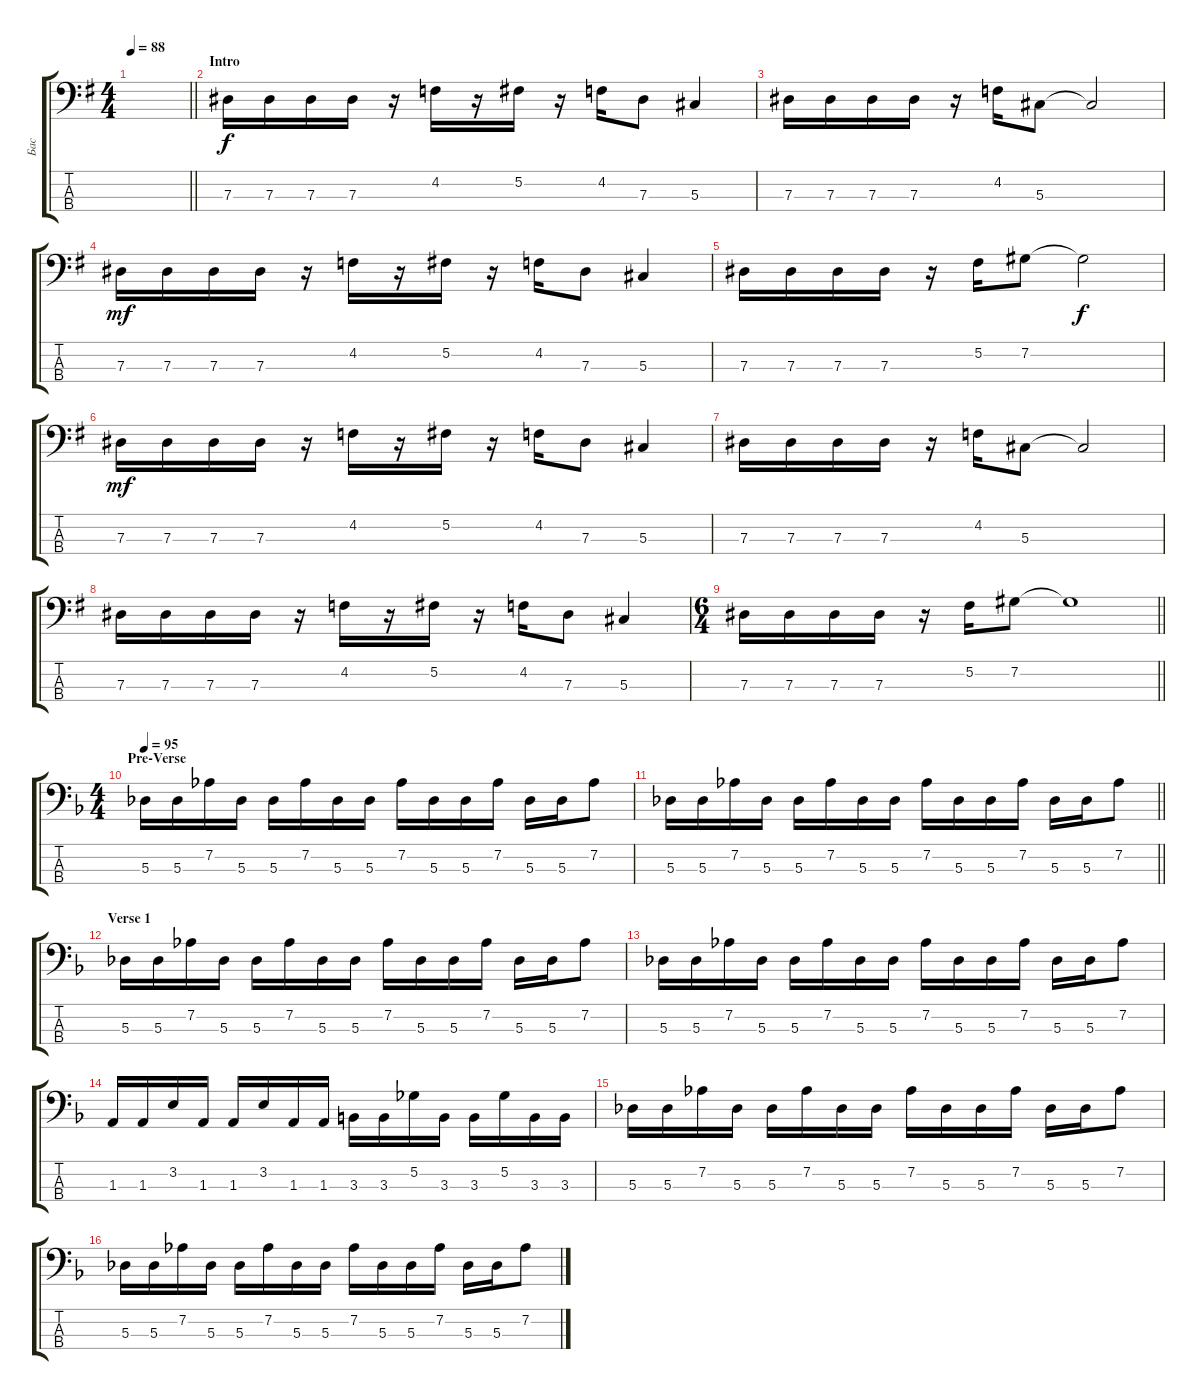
\track ("Бас" "Бас") {instrument electricbassfinger}
\staff {score tabs}
\tuning (Gb2 Db2 Ab1 Eb1) {hide}
\ts (4 4)
\tempo 88
\clef f4
\barLineRight lightlight
\ks eminor
|
\section ("" "Intro")
7.3.16 7.3.16 7.3.16 7.3.16 r.16 4.2.16 r.16 5.2.16 r.16 4.2.16 7.3.8 5.3.4 |
7.3.16 7.3.16 7.3.16 7.3.16 r.16 4.2.16 5.3.8 5.3{t}.2{dy f} |
7.3.16{dy mf} 7.3.16 7.3.16 7.3.16 r.16 4.2.16 r.16 5.2.16 r.16 4.2.16 7.3.8 5.3.4 |
7.3.16 7.3.16 7.3.16 7.3.16 r.16 5.2.16 7.2.8 7.2{t}.2{dy f} |
7.3.16{dy mf} 7.3.16 7.3.16 7.3.16 r.16 4.2.16 r.16 5.2.16 r.16 4.2.16 7.3.8 5.3.4 |
7.3.16 7.3.16 7.3.16 7.3.16 r.16 4.2.16 5.3.8 5.3{t}.2 |
7.3.16 7.3.16 7.3.16 7.3.16 r.16 4.2.16 r.16 5.2.16 r.16 4.2.16 7.3.8 5.3.4 |
\ts (6 4)
\barLineRight lightlight
7.3.16 7.3.16 7.3.16 7.3.16 r.16 5.2.16 7.2.8 7.2{t}.1 |
\ts (4 4)
\section ("" "Pre-Verse")
\tempo 95
\ks dminor
5.3.16 5.3.16 7.2.16 5.3.16 5.3.16 7.2.16 5.3.16 5.3.16 7.2.16 5.3.16 5.3.16 7.2.16 5.3.16 5.3.16 7.2.8 |
\barLineRight lightlight
5.3.16 5.3.16 7.2.16 5.3.16 5.3.16 7.2.16 5.3.16 5.3.16 7.2.16 5.3.16 5.3.16 7.2.16 5.3.16 5.3.16 7.2.8 |
\section ("" "Verse 1")
5.3.16 5.3.16 7.2.16 5.3.16 5.3.16 7.2.16 5.3.16 5.3.16 7.2.16 5.3.16 5.3.16 7.2.16 5.3.16 5.3.16 7.2.8 |
5.3.16 5.3.16 7.2.16 5.3.16 5.3.16 7.2.16 5.3.16 5.3.16 7.2.16 5.3.16 5.3.16 7.2.16 5.3.16 5.3.16 7.2.8 |
1.3.16 1.3.16 3.2.16 1.3.16 1.3.16 3.2.16 1.3.16 1.3.16 3.3.16 3.3.16 5.2.16 3.3.16 3.3.16 5.2.16 3.3.16 3.3.16 |
5.3.16 5.3.16 7.2.16 5.3.16 5.3.16 7.2.16 5.3.16 5.3.16 7.2.16 5.3.16 5.3.16 7.2.16 5.3.16 5.3.16 7.2.8 |
5.3.16 5.3.16 7.2.16 5.3.16 5.3.16 7.2.16 5.3.16 5.3.16 7.2.16 5.3.16 5.3.16 7.2.16 5.3.16 5.3.16 7.2.8
